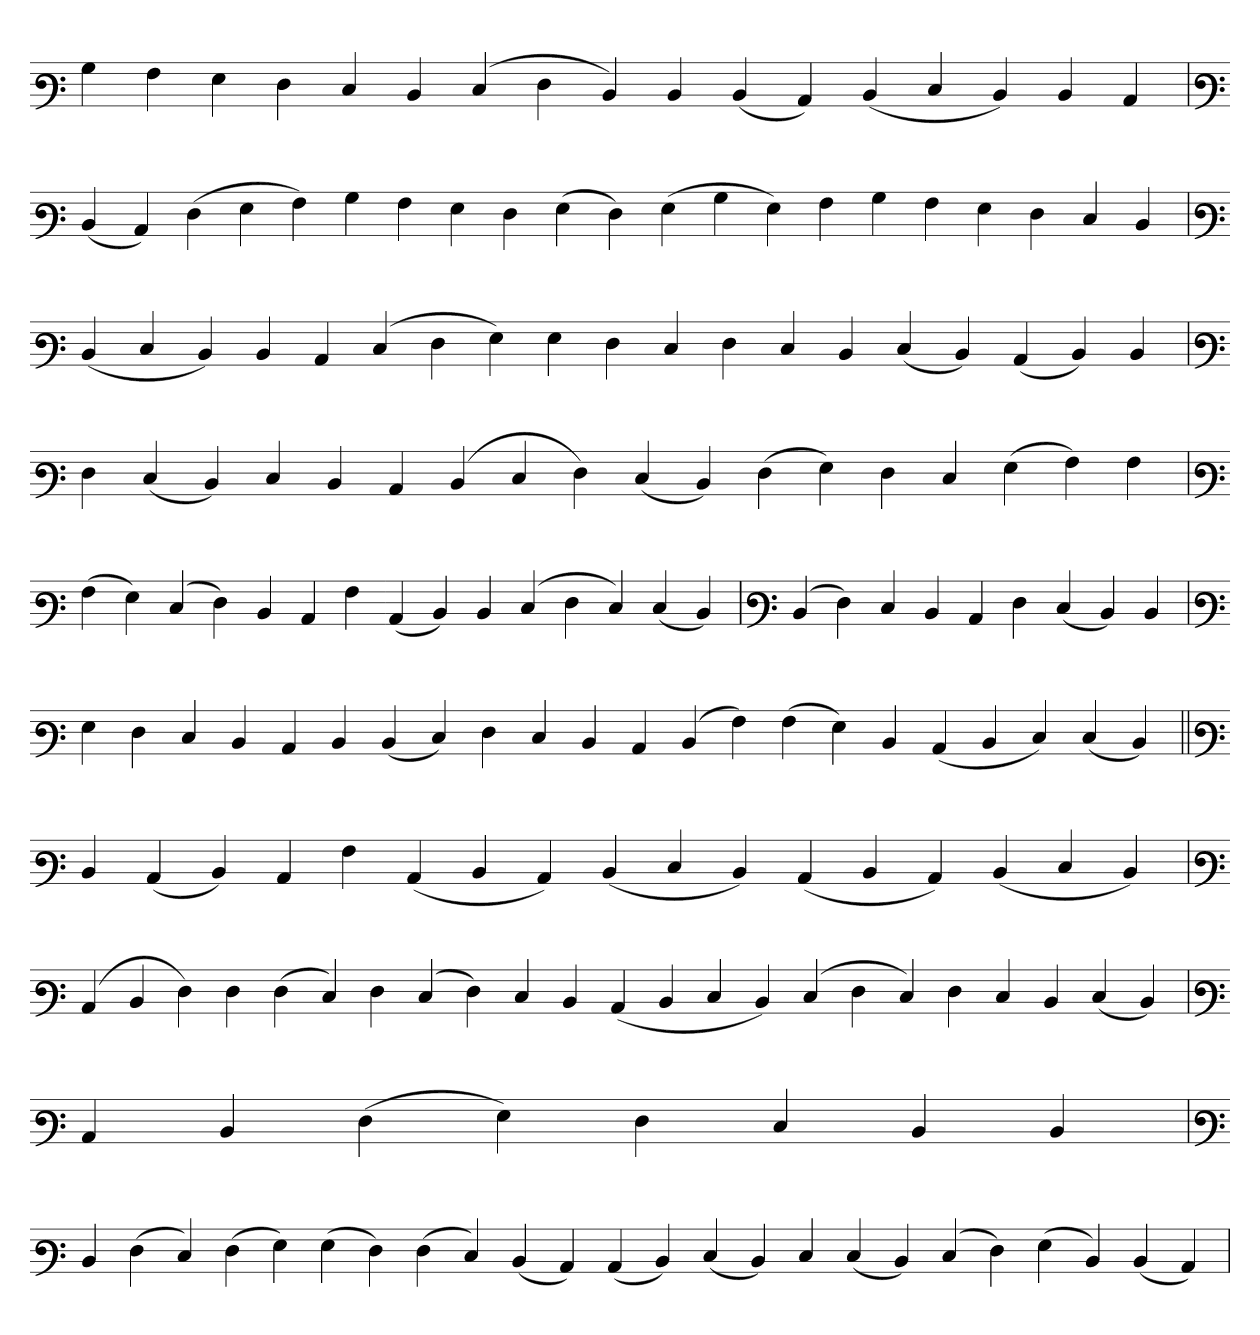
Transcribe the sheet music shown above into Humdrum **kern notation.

**kern
*part1
*staff1
*clefF3
=
4B
4A
4G
4F
4E
4D
(4E
4F
4D)
4D
(4D
4C)
(4D
4E
4D)
4D
4C
='
*clefF3
(4D
4C)
(4F
4G
4A)
4B
4A
4G
4F
(4G
4F)
(4G
4B
4G)
4A
4B
4A
4G
4F
4E
4D
='
*clefF3
(4D
4E
4D)
4D
4C
(4E
4F
4G)
4G
4F
4E
4F
4E
4D
(4E
4D)
(4C
4D)
4D
=
*clefF3
4F
(4E
4D)
4E
4D
4C
(4D
4E
4F)
(4E
4D)
(4F
4G)
4F
4E
(4G
4A)
4A
=`
*clefF3
(4A
4G)
(4E
4F)
4D
4C
4A
(4C
4D)
4D
(4E
4F
4E)
(4E
4D)
=`
*clefF3
(4D
4F)
4E
4D
4C
4F
(4E
4D)
4D
='
*clefF3
4G
4F
4E
4D
4C
4D
(4D
4E)
4F
4E
4D
4C
(4D
4A)
(4A
4G)
4D
(4C
4D
4E)
(4E
4D)
=||
*clefF3
4D
(4C
4D)
4C
4A
(4C
4D
4C)
(4D
4E
4D)
(4C
4D
4C)
(4D
4E
4D)
=`
*clefF3
(4C
4D
4F)
4F
(4F
4E)
4F
(4E
4F)
4E
4D
(4C
4D
4E
4D)
(4E
4F
4E)
4F
4E
4D
(4E
4D)
='
*clefF3
4C
4D
(4F
4G)
4F
4E
4D
4D
='
*clefF3
4D
(4F
4E)
(4F
4G)
(4G
4F)
(4F
4E)
(4D
4C)
(4C
4D)
(4E
4D)
4E
(4E
4D)
(4E
4F)
(4G
4D)
(4D
4C)
=
*-
